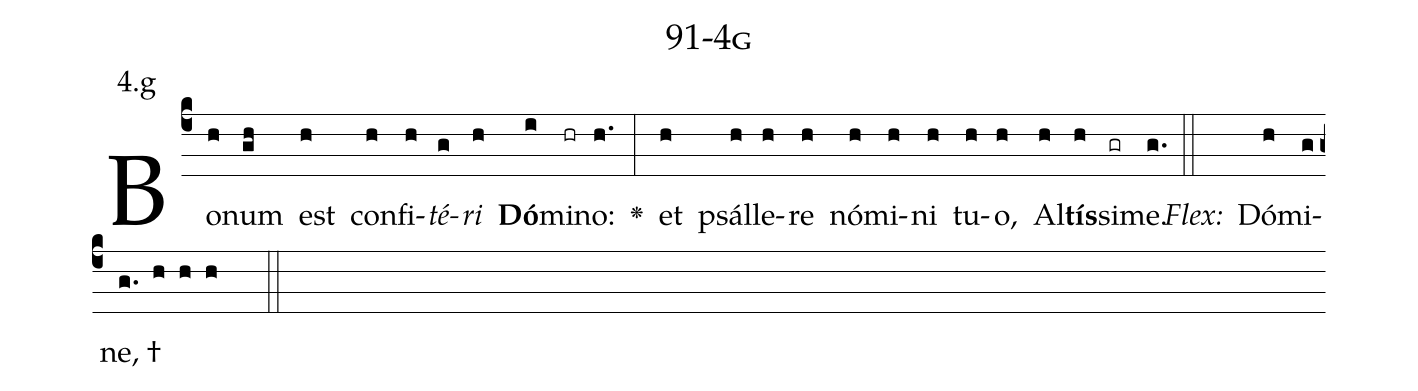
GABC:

name: 91-4g;
annotation: 4.g;
%%
(c4)Bo(h)num(gh) est(h) con(h)fi(h)<i>té</i>(g)<i>ri</i>(h) <b>Dó</b>(i)mi(hr)no:(h.) <v>\greheightstar</v>(:) et(h) psál(h)le(h)re(h) nó(h)mi(h)ni(h) tu(h)o,(h) Al(h)<b>tís</b>(h)si(gr)me.(g.) (::)
<i>Flex:</i>()  Dó(h)mi(g)ne, †(g. h h h  ::)

%E(h) u(h) o(h) u(h) a(h) e.(g.) (::)
